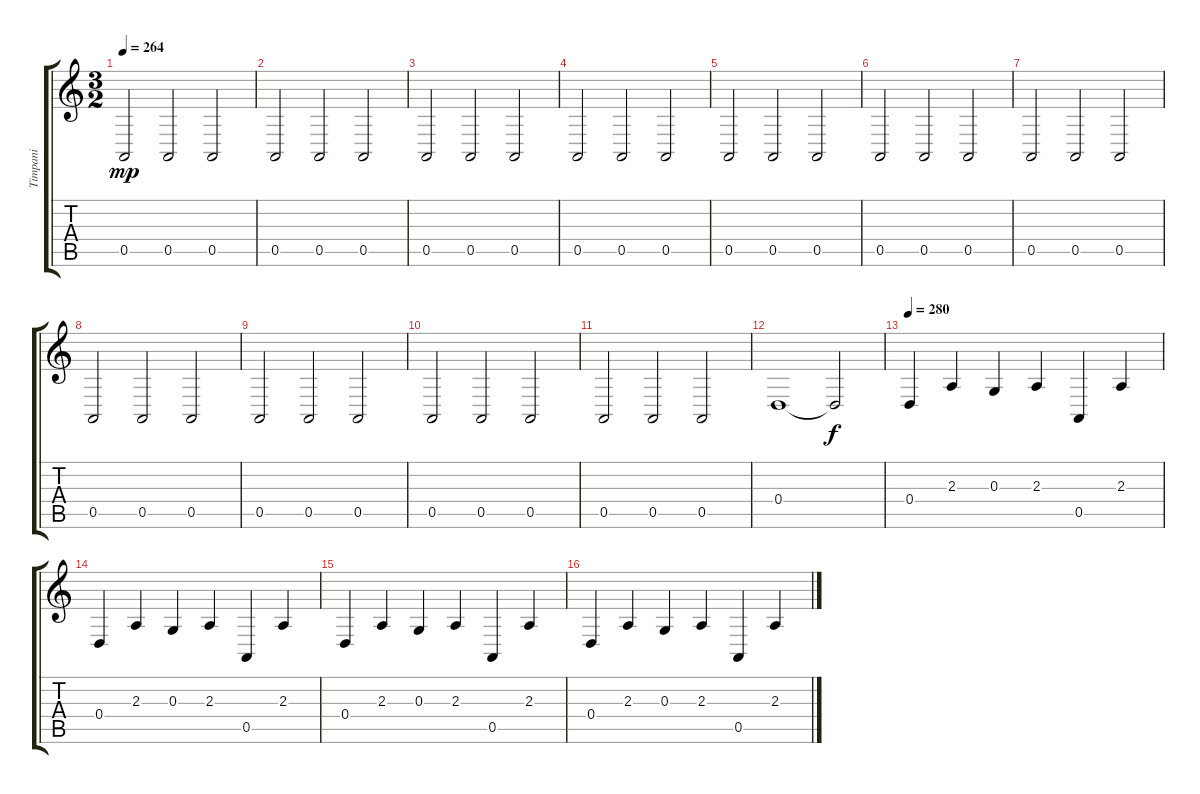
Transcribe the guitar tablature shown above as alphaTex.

\track ("Timpani" "Timpani") {instrument timpani}
\staff {score tabs}
\tuning (E4 B3 G3 D3 A2 E2) {hide}
\ts (3 2)
\tempo 264
\clef g2
\ks c
0.5.2{dy mp} 0.5.2 0.5.2 |
0.5.2 0.5.2 0.5.2 |
0.5.2 0.5.2 0.5.2 |
0.5.2 0.5.2 0.5.2 |
0.5.2 0.5.2 0.5.2 |
0.5.2 0.5.2 0.5.2 |
0.5.2 0.5.2 0.5.2 |
0.5.2 0.5.2 0.5.2 |
0.5.2 0.5.2 0.5.2 |
0.5.2 0.5.2 0.5.2 |
0.5.2 0.5.2 0.5.2 |
0.4.1 0.4{t}.2{dy f} |
\tempo 280
0.4.4 2.3.4 0.3.4 2.3.4 0.5.4 2.3.4 |
0.4.4 2.3.4 0.3.4 2.3.4 0.5.4 2.3.4 |
0.4.4 2.3.4 0.3.4 2.3.4 0.5.4 2.3.4 |
0.4.4 2.3.4 0.3.4 2.3.4 0.5.4 2.3.4
